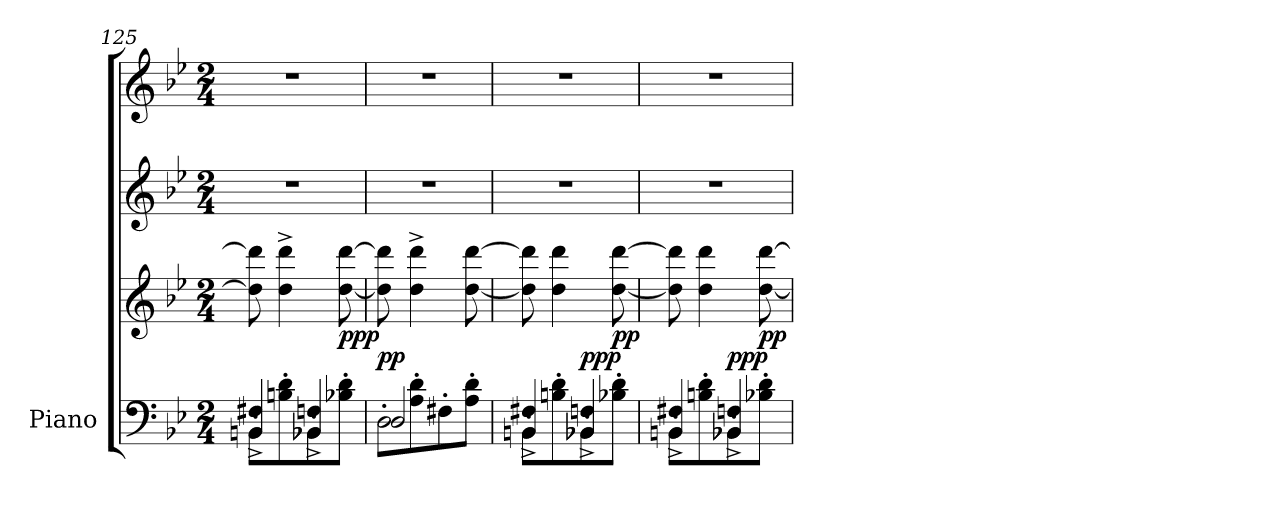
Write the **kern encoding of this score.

**kern	**kern	**kern	**kern	**dynam
*part1	*part1	*part1	*part1	*part1
*staff4	*staff3	*staff2	*staff1	*staff1/2/3/4
*I"Piano	*	*	*	*
*I'Pno.	*	*	*	*
*clefF4	*clefG2	*clefG2	*clefG2	*
*k[b-e-]	*k[b-e-]	*k[b-e-]	*k[b-e-]	*
*M2/4	*M2/4	*M2/4	*M2/4	*
=125	=125	=125	=125	=125
*^	*	*	*	*
8BBn'\L	4BB/^ 4F#X/^	8dd\] 8ddd\]	2r	2r	.
8Bn\' 8d\'	.	4dd\^ 4ddd\^	.	.	.
8BB-X'\	4BB-/^ 4Fn/^	.	.	.	.
!	!	!	!	!	!LO:DY:b=3
8B-X\' 8d\'J	.	[8dd\ [8ddd\	.	.	ppp
!!LO:LB:g=z
=126	=126	=126	=126	=126	=126
!LO:N:head=open	!	!	!	!	!LO:DY:b=3
8D'\L	2D/	8dd\] 8ddd\]	2r	2r	pp
8A\' 8d\'	.	4dd\^ 4ddd\^	.	.	.
8F#X'\	.	.	.	.	.
8A\' 8d\'J	.	[8dd\ [8ddd\	.	.	.
=127	=127	=127	=127	=127	=127
8BBn'\L	4BB/^ 4F#X/^	8dd\] 8ddd\]	2r	2r	.
8Bn\' 8d\'	.	4dd\ 4ddd\	.	.	.
!	!	!	!	!	!LO:DY:a=4
8BB-X'\	4BB-/^ 4Fn/^	.	.	.	ppp
!	!	!	!	!	!LO:DY:b=3
8B-X\' 8d\'J	.	[8dd\ [8ddd\	.	.	pp
=128	=128	=128	=128	=128	=128
8BBn'\L	4BB/^ 4F#X/^	8dd\] 8ddd\]	2r	2r	.
8Bn\' 8d\'	.	4dd\ 4ddd\	.	.	.
!	!	!	!	!	!LO:DY:a=4
8BB-X'\	4BB-/^ 4Fn/^	.	.	.	ppp
!	!	!	!	!	!LO:DY:a=4
8B-X\' 8d\'J	.	[8dd\ [8ddd\	.	.	pp
*v	*v	*	*	*	*
=	=	=	=	=
*-	*-	*-	*-	*-
